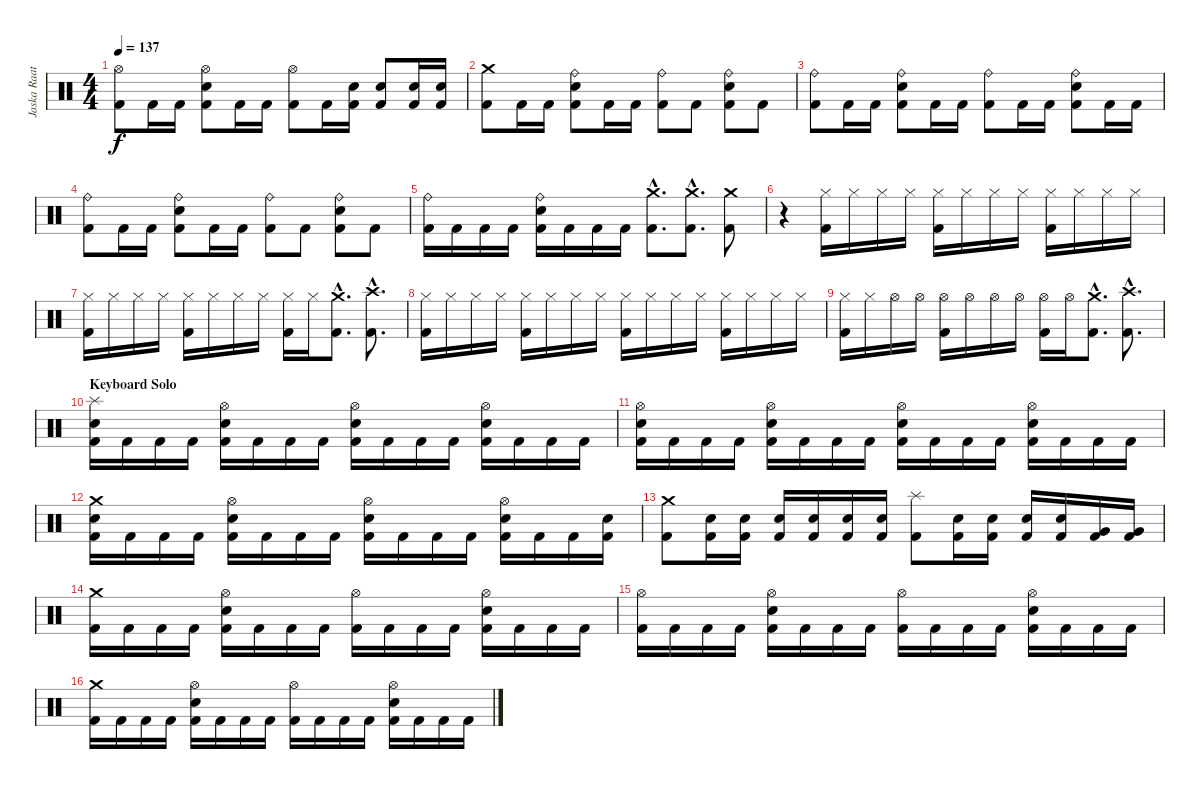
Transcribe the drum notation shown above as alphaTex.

\track ("Jaska Raatikainen" "Jaska Raat") {instrument percussion}
\staff {score}
\articulation defaults
\ts (4 4)
\tempo 137
\clef neutral
\ks c
("Hi-Hat (open)" "Kick (hit) 2").8{dy f} "Kick (hit) 2".16 "Kick (hit) 2".16 ("Hi-Hat (open)" "Electric Snare (hit)" "Kick (hit) 2").8 "Kick (hit) 2".16 "Kick (hit) 2".16 ("Hi-Hat (open)" "Kick (hit) 2").8 "Kick (hit) 2".16 ("Electric Snare (hit)" "Kick (hit) 2").16 ("Electric Snare (hit)" "Kick (hit) 2").8 ("Electric Snare (hit)" "Kick (hit) 2").16 ("Electric Snare (hit)" "Kick (hit) 2").16 |
("Crash medium (hit)" "Kick (hit) 2").8 "Kick (hit) 2".16 "Kick (hit) 2".16 ("Ride (bell)" "Electric Snare (hit)" "Kick (hit) 2").8 "Kick (hit) 2".16 "Kick (hit) 2".16 ("Ride (bell)" "Kick (hit) 2").8 "Kick (hit) 2".8 ("Ride (bell)" "Electric Snare (hit)" "Kick (hit) 2").8 "Kick (hit) 2".8 |
("Ride (bell)" "Kick (hit) 2").8 "Kick (hit) 2".16 "Kick (hit) 2".16 ("Ride (bell)" "Electric Snare (hit)" "Kick (hit) 2").8 "Kick (hit) 2".16 "Kick (hit) 2".16 ("Ride (bell)" "Kick (hit) 2").8 "Kick (hit) 2".16 "Kick (hit) 2".16 ("Ride (bell)" "Electric Snare (hit)" "Kick (hit) 2").8 "Kick (hit) 2".16 "Kick (hit) 2".16 |
("Ride (bell)" "Kick (hit) 2").8 "Kick (hit) 2".16 "Kick (hit) 2".16 ("Ride (bell)" "Electric Snare (hit)" "Kick (hit) 2").8 "Kick (hit) 2".16 "Kick (hit) 2".16 ("Ride (bell)" "Kick (hit) 2").8 "Kick (hit) 2".8 ("Ride (bell)" "Electric Snare (hit)" "Kick (hit) 2").8 "Kick (hit) 2".8 |
("Ride (bell)" "Kick (hit) 2").16 "Kick (hit) 2".16 "Kick (hit) 2".16 "Kick (hit) 2".16 ("Ride (bell)" "Electric Snare (hit)" "Kick (hit) 2").16 "Kick (hit) 2".16 "Kick (hit) 2".16 "Kick (hit) 2".16 ("Crash medium (hit)"{hac} "Kick (hit) 2"{hac}).8{d} ("Crash medium (hit)"{hac} "Kick (hit) 2"{hac}).8{d} ("Crash medium (hit)" "Kick (hit) 2").8 |
r.4 ("Hi-Hat (closed)" "Kick (hit) 2").16 "Hi-Hat (closed)".16 "Hi-Hat (closed)".16 "Hi-Hat (closed)".16 ("Hi-Hat (closed)" "Kick (hit) 2").16 "Hi-Hat (closed)".16 "Hi-Hat (closed)".16 "Hi-Hat (closed)".16 ("Hi-Hat (closed)" "Kick (hit) 2").16 "Hi-Hat (closed)".16 "Hi-Hat (closed)".16 "Hi-Hat (closed)".16 |
("Hi-Hat (closed)" "Kick (hit) 2").16 "Hi-Hat (closed)".16 "Hi-Hat (closed)".16 "Hi-Hat (closed)".16 ("Hi-Hat (closed)" "Kick (hit) 2").16 "Hi-Hat (closed)".16 "Hi-Hat (closed)".16 "Hi-Hat (closed)".16 ("Hi-Hat (closed)" "Kick (hit) 2").16 "Hi-Hat (closed)".16 ("Crash medium (hit)"{hac} "Kick (hit) 2"{hac}).8{d} ("Crash high (hit)"{hac} "Kick (hit) 2"{hac}).8{d} |
("Hi-Hat (closed)" "Kick (hit) 2").16 "Hi-Hat (closed)".16 "Hi-Hat (closed)".16 "Hi-Hat (closed)".16 ("Hi-Hat (closed)" "Kick (hit) 2").16 "Hi-Hat (closed)".16 "Hi-Hat (closed)".16 "Hi-Hat (closed)".16 ("Hi-Hat (closed)" "Kick (hit) 2").16 "Hi-Hat (closed)".16 "Hi-Hat (closed)".16 "Hi-Hat (closed)".16 ("Hi-Hat (closed)" "Kick (hit) 2").16 "Hi-Hat (closed)".16 "Hi-Hat (closed)".16 "Hi-Hat (closed)".16 |
("Hi-Hat (closed)" "Kick (hit) 2").16 "Hi-Hat (closed)".16 "Hi-Hat (open)".16 "Hi-Hat (open)".16 ("Hi-Hat (open)" "Kick (hit) 2").16 "Hi-Hat (open)".16 "Hi-Hat (open)".16 "Hi-Hat (open)".16 ("Hi-Hat (open)" "Kick (hit) 2").16 "Hi-Hat (open)".16 ("Crash medium (hit)"{hac} "Kick (hit) 2"{hac}).8{d} ("Crash high (hit)"{hac} "Kick (hit) 2"{hac}).8{d} |
\section ("" "Keyboard Solo")
("Splash (hit)" "Electric Snare (hit)" "Kick (hit) 2").16 "Kick (hit) 2".16 "Kick (hit) 2".16 "Kick (hit) 2".16 ("Hi-Hat (open)" "Electric Snare (hit)" "Kick (hit) 2").16 "Kick (hit) 2".16 "Kick (hit) 2".16 "Kick (hit) 2".16 ("Hi-Hat (open)" "Electric Snare (hit)" "Kick (hit) 2").16 "Kick (hit) 2".16 "Kick (hit) 2".16 "Kick (hit) 2".16 ("Hi-Hat (open)" "Electric Snare (hit)" "Kick (hit) 2").16 "Kick (hit) 2".16 "Kick (hit) 2".16 "Kick (hit) 2".16 |
("Hi-Hat (open)" "Electric Snare (hit)" "Kick (hit) 2").16 "Kick (hit) 2".16 "Kick (hit) 2".16 "Kick (hit) 2".16 ("Hi-Hat (open)" "Electric Snare (hit)" "Kick (hit) 2").16 "Kick (hit) 2".16 "Kick (hit) 2".16 "Kick (hit) 2".16 ("Hi-Hat (open)" "Electric Snare (hit)" "Kick (hit) 2").16 "Kick (hit) 2".16 "Kick (hit) 2".16 "Kick (hit) 2".16 ("Hi-Hat (open)" "Electric Snare (hit)" "Kick (hit) 2").16 "Kick (hit) 2".16 "Kick (hit) 2".16 "Kick (hit) 2".16 |
("Crash medium (hit)" "Electric Snare (hit)" "Kick (hit) 2").16 "Kick (hit) 2".16 "Kick (hit) 2".16 "Kick (hit) 2".16 ("Hi-Hat (open)" "Electric Snare (hit)" "Kick (hit) 2").16 "Kick (hit) 2".16 "Kick (hit) 2".16 "Kick (hit) 2".16 ("Hi-Hat (open)" "Electric Snare (hit)" "Kick (hit) 2").16 "Kick (hit) 2".16 "Kick (hit) 2".16 "Kick (hit) 2".16 ("Hi-Hat (open)" "Electric Snare (hit)" "Kick (hit) 2").16 "Kick (hit) 2".16 "Kick (hit) 2".16 ("Electric Snare (hit)" "Kick (hit) 2").16 |
("Crash medium (hit)" "Kick (hit) 2").8 ("Electric Snare (hit)" "Kick (hit) 2").16 ("Electric Snare (hit)" "Kick (hit) 2").16 ("Electric Snare (hit)" "Kick (hit) 2").16 ("Electric Snare (hit)" "Kick (hit) 2").16 ("Electric Snare (hit)" "Kick (hit) 2").16 ("Electric Snare (hit)" "Kick (hit) 2").16 ("Splash (hit)" "Kick (hit) 2").8 ("Electric Snare (hit)" "Kick (hit) 2").16 ("Electric Snare (hit)" "Kick (hit) 2").16 ("Electric Snare (hit)" "Kick (hit) 2").16 ("Electric Snare (hit)" "Kick (hit) 2").16 ("Very Low Tom (hit)" "Kick (hit) 2").16 ("Very Low Tom (hit)" "Kick (hit) 2").16 |
("Crash medium (hit)" "Kick (hit) 2").16 "Kick (hit) 2".16 "Kick (hit) 2".16 "Kick (hit) 2".16 ("Hi-Hat (open)" "Electric Snare (hit)" "Kick (hit) 2").16 "Kick (hit) 2".16 "Kick (hit) 2".16 "Kick (hit) 2".16 ("Hi-Hat (open)" "Kick (hit) 2").16 "Kick (hit) 2".16 "Kick (hit) 2".16 "Kick (hit) 2".16 ("Hi-Hat (open)" "Electric Snare (hit)" "Kick (hit) 2").16 "Kick (hit) 2".16 "Kick (hit) 2".16 "Kick (hit) 2".16 |
("Hi-Hat (open)" "Kick (hit) 2").16 "Kick (hit) 2".16 "Kick (hit) 2".16 "Kick (hit) 2".16 ("Hi-Hat (open)" "Electric Snare (hit)" "Kick (hit) 2").16 "Kick (hit) 2".16 "Kick (hit) 2".16 "Kick (hit) 2".16 ("Hi-Hat (open)" "Kick (hit) 2").16 "Kick (hit) 2".16 "Kick (hit) 2".16 "Kick (hit) 2".16 ("Hi-Hat (open)" "Electric Snare (hit)" "Kick (hit) 2").16 "Kick (hit) 2".16 "Kick (hit) 2".16 "Kick (hit) 2".16 |
("Crash medium (hit)" "Kick (hit) 2").16 "Kick (hit) 2".16 "Kick (hit) 2".16 "Kick (hit) 2".16 ("Hi-Hat (open)" "Electric Snare (hit)" "Kick (hit) 2").16 "Kick (hit) 2".16 "Kick (hit) 2".16 "Kick (hit) 2".16 ("Hi-Hat (open)" "Kick (hit) 2").16 "Kick (hit) 2".16 "Kick (hit) 2".16 "Kick (hit) 2".16 ("Hi-Hat (open)" "Electric Snare (hit)" "Kick (hit) 2").16 "Kick (hit) 2".16 "Kick (hit) 2".16 "Kick (hit) 2".16
